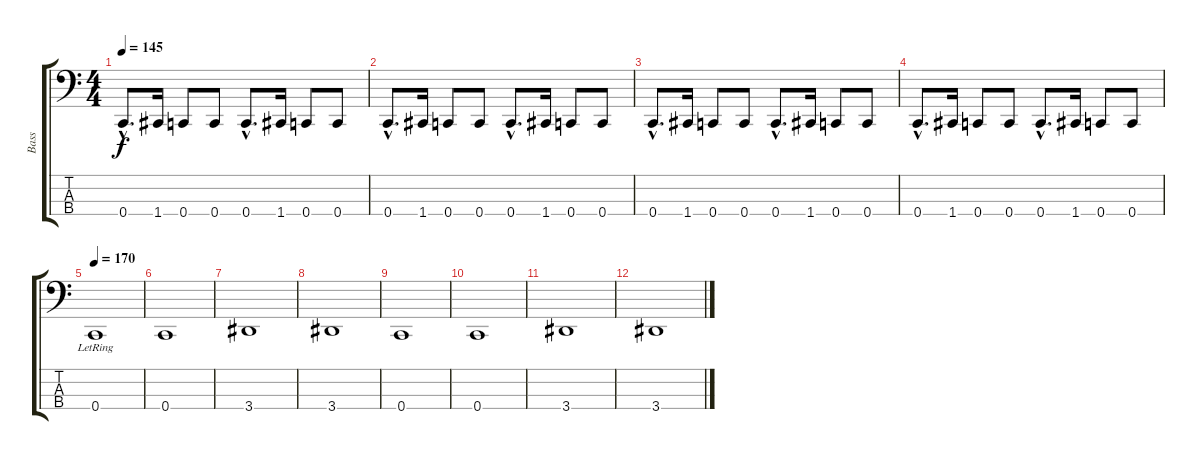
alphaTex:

\track ("Bass" "Bass") {instrument electricbasspick}
\staff {score tabs}
\tuning (F2 C2 G1 C1) {hide}
\ts (4 4)
\tempo 145
\clef f4
\ks c
0.4{hac}.8{d dy f} 1.4.16 0.4.8 0.4.8 0.4{hac}.8{d} 1.4.16 0.4.8 0.4.8 |
0.4{hac}.8{d} 1.4.16 0.4.8 0.4.8 0.4{hac}.8{d} 1.4.16 0.4.8 0.4.8 |
0.4{hac}.8{d} 1.4.16 0.4.8 0.4.8 0.4{hac}.8{d} 1.4.16 0.4.8 0.4.8 |
0.4{hac}.8{d} 1.4.16 0.4.8 0.4.8 0.4{hac}.8{d} 1.4.16 0.4.8 0.4.8 |
\tempo 170
0.4{lr}.1 |
0.4.1 |
3.4.1 |
3.4.1 |
0.4.1 |
0.4.1 |
3.4.1 |
3.4.1
